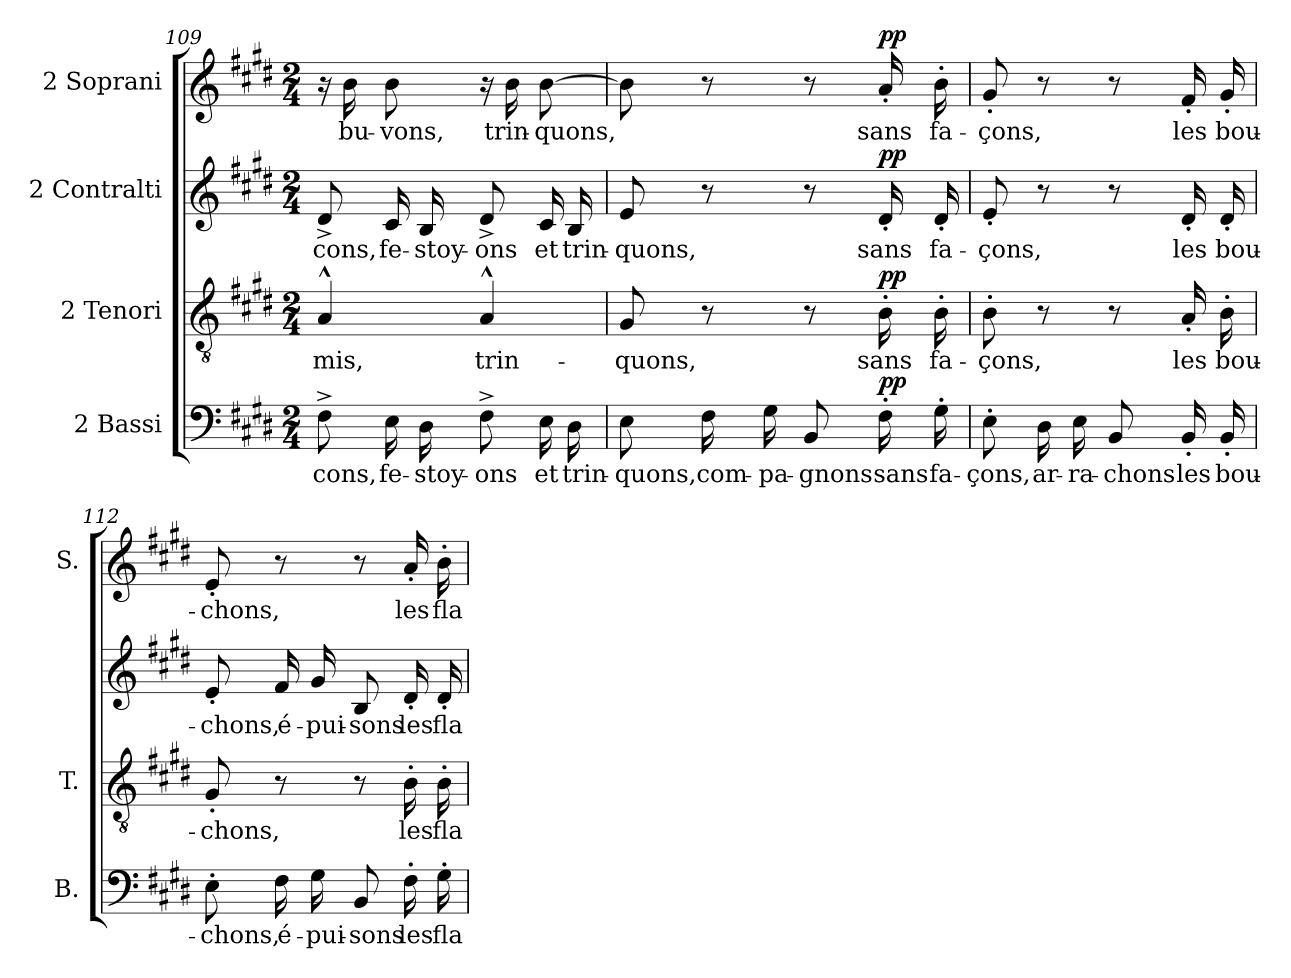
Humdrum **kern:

**kern	**text	**dynam	**kern	**text	**dynam	**kern	**text	**dynam	**kern	**text	**dynam
*part4	*part4	*part4	*part3	*part3	*part3	*part2	*part2	*part2	*part1	*part1	*part1
*staff4	*staff4	*staff4	*staff3	*staff3	*staff3	*staff2	*staff2	*staff2	*staff1	*staff1	*staff1
*I"2 Bassi	*	*	*I"2 Tenori	*	*	*I"2 Contralti	*	*	*I"2 Soprani	*	*
*I'B.	*	*	*I'T.	*	*	*	*	*	*I'S.	*	*
*clefF4	*	*	*clefGv2	*	*	*clefG2	*	*	*clefG2	*	*
*	*	*	*ITrd7c12	*	*	*	*	*	*	*	*
*k[f#c#g#d#]	*	*	*k[f#c#g#d#]	*	*	*k[f#c#g#d#]	*	*	*k[f#c#g#d#]	*	*
*E:	*	*	*E:	*	*	*E:	*	*	*E:	*	*
*M2/4	*	*	*M2/4	*	*	*M2/4	*	*	*M2/4	*	*
=109	=109	=109	=109	=109	=109	=109	=109	=109	=109	=109	=109
!	!LO:LY:b:color=#000000	!	!	!	!	!	!	!	!	!	!
!	!	!	!	!LO:LY:b:color=#000000	!	!	!	!	!	!	!
!	!	!	!	!	!	!	!LO:LY:b:color=#000000	!	!	!	!
8F#^i\	-cons,	.	4AA^^i/	-mis,	.	8d#^i/	-cons,	.	16r	.	.
!	!	!	!	!	!	!	!	!	!	!LO:LY:b:color=#000000	!
.	.	.	.	.	.	.	.	.	16bi\	bu-	.
!	!LO:LY:b:color=#000000	!	!	!	!	!	!	!	!	!	!
!	!	!	!	!	!	!	!LO:LY:b:color=#000000	!	!	!	!
!	!	!	!	!	!	!	!	!	!	!LO:LY:b:color=#000000	!
16Ei\	fe-	.	.	.	.	16c#i/	fe-	.	8bi\	-vons,	.
!	!LO:LY:b:color=#000000	!	!	!	!	!	!	!	!	!	!
!	!	!	!	!	!	!	!LO:LY:b:color=#000000	!	!	!	!
16D#i\	-stoy-	.	.	.	.	16Bi/	-stoy-	.	.	.	.
!	!LO:LY:b:color=#000000	!	!	!	!	!	!	!	!	!	!
!	!	!	!	!LO:LY:b:color=#000000	!	!	!	!	!	!	!
!	!	!	!	!	!	!	!LO:LY:b:color=#000000	!	!	!	!
8F#^i\	-ons	.	4AA^^i/	trin-	.	8d#^i/	-ons	.	16r	.	.
!	!	!	!	!	!	!	!	!	!	!LO:LY:b:color=#000000	!
.	.	.	.	.	.	.	.	.	16bi\	trin-	.
!	!LO:LY:b:color=#000000	!	!	!	!	!	!	!	!	!	!
!	!	!	!	!	!	!	!LO:LY:b:color=#000000	!	!	!	!
!	!	!	!	!	!	!	!	!	!	!LO:LY:b:color=#000000	!
16Ei\	et	.	.	.	.	16c#i/	et	.	[8bi\	-quons,	.
!	!LO:LY:b:color=#000000	!	!	!	!	!	!	!	!	!	!
!	!	!	!	!	!	!	!LO:LY:b:color=#000000	!	!	!	!
16D#i\	trin-	.	.	.	.	16Bi/	trin-	.	.	.	.
=110	=110	=110	=110	=110	=110	=110	=110	=110	=110	=110	=110
!	!LO:LY:b:color=#000000	!	!	!	!	!	!	!	!	!	!
!	!	!	!	!LO:LY:b:color=#000000	!	!	!	!	!	!	!
!	!	!	!	!	!	!	!LO:LY:b:color=#000000	!	!	!	!
8Ei\	-quons,	.	8GG#i/	-quons,	.	8ei/	-quons,	.	8bi\]	.	.
!	!LO:LY:b:color=#000000	!	!	!	!	!	!	!	!	!	!
16F#i\	com-	.	8r	.	.	8r	.	.	8r	.	.
!	!LO:LY:b:color=#000000	!	!	!	!	!	!	!	!	!	!
16G#i\	-pa-	.	.	.	.	.	.	.	.	.	.
!	!LO:LY:b:color=#000000	!	!	!	!	!	!	!	!	!	!
8BBi/	-gnons	.	8r	.	.	8r	.	.	8r	.	.
!	!LO:LY:b:color=#000000	!	!	!	!	!	!	!	!	!	!
!	!	!	!	!LO:LY:b:color=#000000	!	!	!	!	!	!	!
!	!	!	!	!	!	!	!LO:LY:b:color=#000000	!	!	!	!
!	!	!	!	!	!	!	!	!	!	!LO:LY:b:color=#000000	!
16F#'i\	sans	pp	16BB'i\	sans	pp	16d#'i/	sans	pp	16a'i/	sans	pp
!	!LO:LY:b:color=#000000	!	!	!	!	!	!	!	!	!	!
!	!	!	!	!LO:LY:b:color=#000000	!	!	!	!	!	!	!
!	!	!	!	!	!	!	!LO:LY:b:color=#000000	!	!	!	!
!	!	!	!	!	!	!	!	!	!	!LO:LY:b:color=#000000	!
16G#'i\	fa-	.	16BB'i\	fa-	.	16d#'i/	fa-	.	16b'i\	fa-	.
!!LO:LB:g=z
=111	=111	=111	=111	=111	=111	=111	=111	=111	=111	=111	=111
!	!LO:LY:b:color=#000000	!	!	!	!	!	!	!	!	!	!
!	!	!	!	!LO:LY:b:color=#000000	!	!	!	!	!	!	!
!	!	!	!	!	!	!	!LO:LY:b:color=#000000	!	!	!	!
!	!	!	!	!	!	!	!	!	!	!LO:LY:b:color=#000000	!
8E'i\	-çons,	.	8BB'i\	-çons,	.	8e'i/	-çons,	.	8g#'i/	-çons,	.
!	!LO:LY:b:color=#000000	!	!	!	!	!	!	!	!	!	!
16D#i\	ar-	.	8r	.	.	8r	.	.	8r	.	.
!	!LO:LY:b:color=#000000	!	!	!	!	!	!	!	!	!	!
16Ei\	-ra-	.	.	.	.	.	.	.	.	.	.
!	!LO:LY:b:color=#000000	!	!	!	!	!	!	!	!	!	!
8BBi/	-chons	.	8r	.	.	8r	.	.	8r	.	.
!	!LO:LY:b:color=#000000	!	!	!	!	!	!	!	!	!	!
!	!	!	!	!LO:LY:b:color=#000000	!	!	!	!	!	!	!
!	!	!	!	!	!	!	!LO:LY:b:color=#000000	!	!	!	!
!	!	!	!	!	!	!	!	!	!	!LO:LY:b:color=#000000	!
16BB'i/	les	.	16AA'i/	les	.	16d#'i/	les	.	16f#'i/	les	.
!	!LO:LY:b:color=#000000	!	!	!	!	!	!	!	!	!	!
!	!	!	!	!LO:LY:b:color=#000000	!	!	!	!	!	!	!
!	!	!	!	!	!	!	!LO:LY:b:color=#000000	!	!	!	!
!	!	!	!	!	!	!	!	!	!	!LO:LY:b:color=#000000	!
16BB'i/	bou-	.	16BB'i\	bou-	.	16d#'i/	bou-	.	16g#'i/	bou-	.
=112	=112	=112	=112	=112	=112	=112	=112	=112	=112	=112	=112
!	!LO:LY:b:color=#000000	!	!	!	!	!	!	!	!	!	!
!	!	!	!	!LO:LY:b:color=#000000	!	!	!	!	!	!	!
!	!	!	!	!	!	!	!LO:LY:b:color=#000000	!	!	!	!
!	!	!	!	!	!	!	!	!	!	!LO:LY:b:color=#000000	!
8E'i\	-chons,	.	8GG#'i/	-chons,	.	8e'i/	-chons,	.	8e'i/	-chons,	.
!	!LO:LY:b:color=#000000	!	!	!	!	!	!	!	!	!	!
!	!	!	!	!	!	!	!LO:LY:b:color=#000000	!	!	!	!
16F#i\	é-	.	8r	.	.	16f#i/	é-	.	8r	.	.
!	!LO:LY:b:color=#000000	!	!	!	!	!	!	!	!	!	!
!	!	!	!	!	!	!	!LO:LY:b:color=#000000	!	!	!	!
16G#i\	-pui-	.	.	.	.	16g#i/	-pui-	.	.	.	.
!	!LO:LY:b:color=#000000	!	!	!	!	!	!	!	!	!	!
!	!	!	!	!	!	!	!LO:LY:b:color=#000000	!	!	!	!
8BBi/	-sons	.	8r	.	.	8Bi/	-sons	.	8r	.	.
!	!LO:LY:b:color=#000000	!	!	!	!	!	!	!	!	!	!
!	!	!	!	!LO:LY:b:color=#000000	!	!	!	!	!	!	!
!	!	!	!	!	!	!	!LO:LY:b:color=#000000	!	!	!	!
!	!	!	!	!	!	!	!	!	!	!LO:LY:b:color=#000000	!
16F#'i\	les	.	16BB'i\	les	.	16d#'i/	les	.	16a'i/	les	.
!	!LO:LY:b:color=#000000	!	!	!	!	!	!	!	!	!	!
!	!	!	!	!LO:LY:b:color=#000000	!	!	!	!	!	!	!
!	!	!	!	!	!	!	!LO:LY:b:color=#000000	!	!	!	!
!	!	!	!	!	!	!	!	!	!	!LO:LY:b:color=#000000	!
16G#'i\	fla-	.	16BB'i\	fla-	.	16d#'i/	fla-	.	16b'i\	fla-	.
=	=	=	=	=	=	=	=	=	=	=	=
*-	*-	*-	*-	*-	*-	*-	*-	*-	*-	*-	*-
